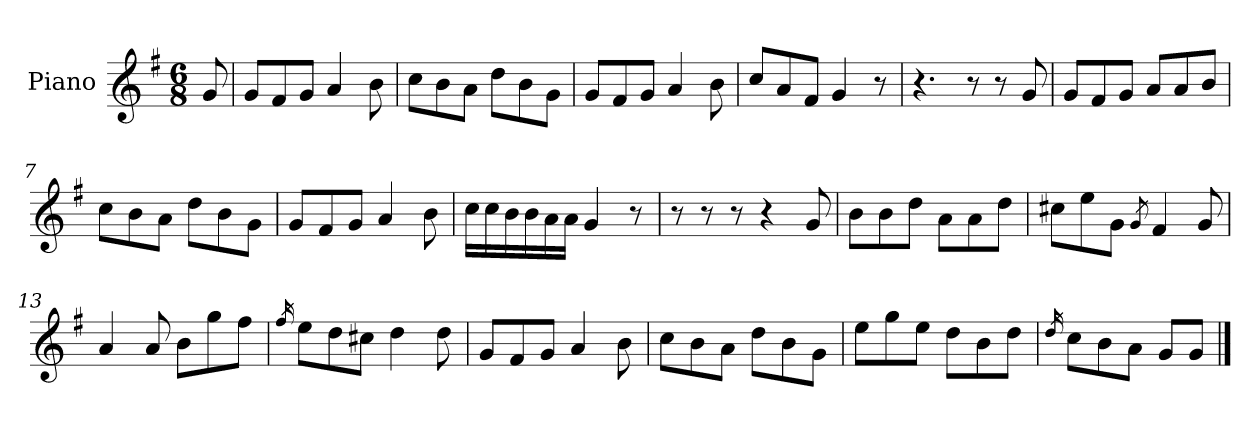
**kern
*part1
*staff1
*I"Piano
*I'Pno.
*clefG2
*k[f#]
*M6/8
=
8g/
=1
8g/L
8f#/
8g/J
4a/
8b\
=2
8cc\L
8b\
8a\J
8dd\L
8b\
8g\J
=3
8g/L
8f#/
8g/J
4a/
8b\
=4
8cc/L
8a/
8f#/J
4g/
8r
=5
4.r
8r
8r
8g/
=6
8g/L
8f#/
8g/J
8a/L
8a/
8b/J
=7
8cc\L
8b\
8a\J
8dd\L
8b\
8g\J
=8
8g/L
8f#/
8g/J
4a/
8b\
=9
16cc\LL
16cc\
16b\
16b\
16a\
16a\JJ
4g/
8r
=10
8r
8r
8r
4r
8g/
=11
8b\L
8b\
8dd\J
8a\L
8a\
8dd\J
=12
8cc#X\L
8ee\
8g\J
8qg/
4f#/
8g/
=13
4a/
8a/
8b\L
8gg\
8ff#\J
=14
16qff#/
8ee\L
8dd\
8cc#X\J
4dd\
8dd\
=15
8g/L
8f#/
8g/J
4a/
8b\
=16
8cc\L
8b\
8a\J
8dd\L
8b\
8g\J
=17
8ee\L
8gg\
8ee\J
8dd\L
8b\
8dd\J
=18
16qdd/
8cc\L
8b\
8a\J
8g/L
8g/J
==
*-
